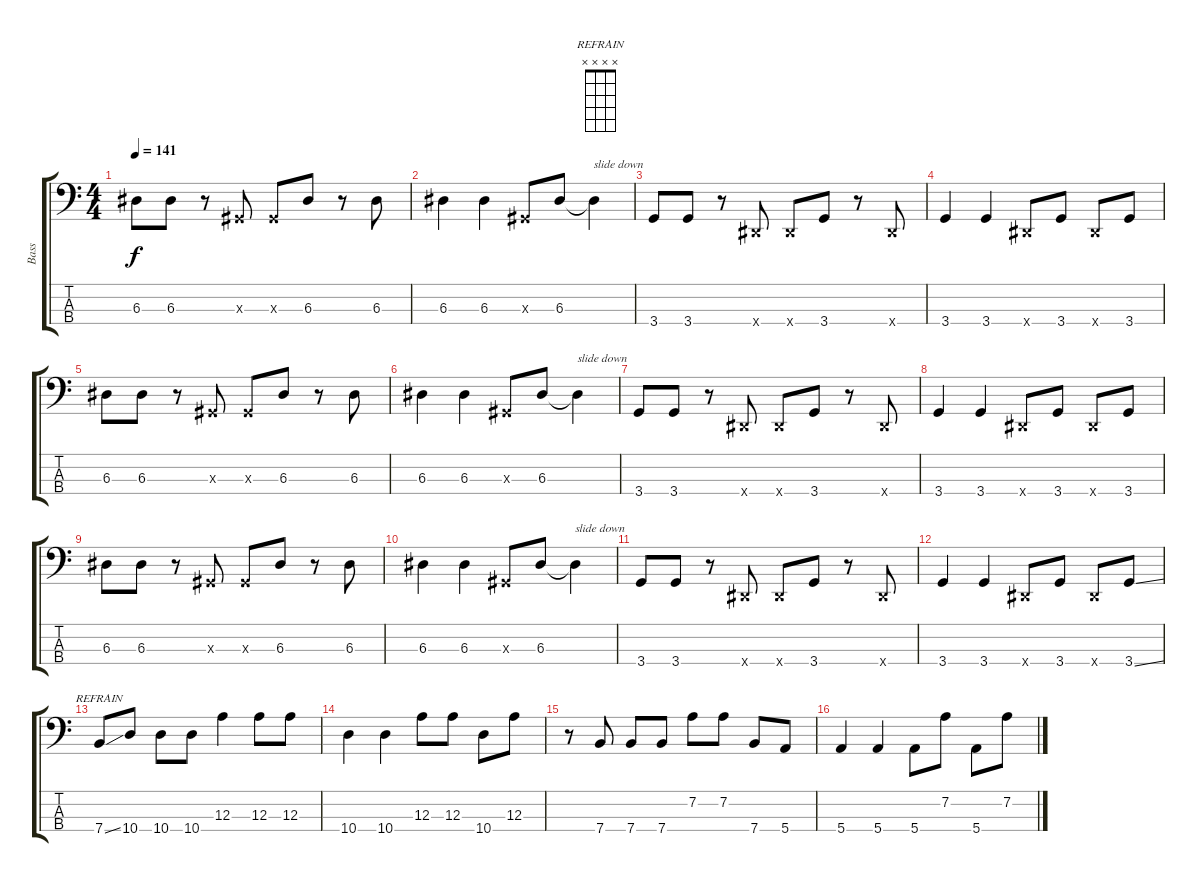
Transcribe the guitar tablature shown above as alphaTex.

\track ("Bass" "Bass") {instrument electricbassfinger}
\staff {score tabs}
\tuning (G2 D2 A1 E1) {hide}
\chord ("REFRAIN" x x x x)
\ts (4 4)
\tempo 141
\clef f4
\ks c
6.3.8{dy f} 6.3.8 r.8 -1.3{x}.8 -1.3{x}.8 6.3.8 r.8 6.3.8 |
6.3.4 6.3.4 -1.3{x}.8 6.3.8 6.3{t}.4{txt "slide down"} |
3.4.8 3.4.8 r.8 -1.4{x}.8 -1.4{x}.8 3.4.8 r.8 -1.4{x}.8 |
3.4.4 3.4.4 -1.4{x}.8 3.4.8 -1.4{x}.8 3.4.8 |
6.3.8 6.3.8 r.8 -1.3{x}.8 -1.3{x}.8 6.3.8 r.8 6.3.8 |
6.3.4 6.3.4 -1.3{x}.8 6.3.8 6.3{t}.4{txt "slide down"} |
3.4.8 3.4.8 r.8 -1.4{x}.8 -1.4{x}.8 3.4.8 r.8 -1.4{x}.8 |
3.4.4 3.4.4 -1.4{x}.8 3.4.8 -1.4{x}.8 3.4.8 |
6.3.8 6.3.8 r.8 -1.3{x}.8 -1.3{x}.8 6.3.8 r.8 6.3.8 |
6.3.4 6.3.4 -1.3{x}.8 6.3.8 6.3{t}.4{txt "slide down"} |
3.4.8 3.4.8 r.8 -1.4{x}.8 -1.4{x}.8 3.4.8 r.8 -1.4{x}.8 |
3.4.4 3.4.4 -1.4{x}.8 3.4.8 -1.4{x}.8 3.4{ss}.8 |
7.4{ss}.8{ch "REFRAIN"} 10.4.8 10.4.8 10.4.8 12.3.4 12.3.8 12.3.8 |
10.4.4 10.4.4 12.3.8 12.3.8 10.4.8 12.3.8 |
r.8 7.4.8 7.4.8 7.4.8 7.2.8 7.2.8 7.4.8 5.4.8 |
5.4.4 5.4.4 5.4.8 7.2.8 5.4.8 7.2.8
